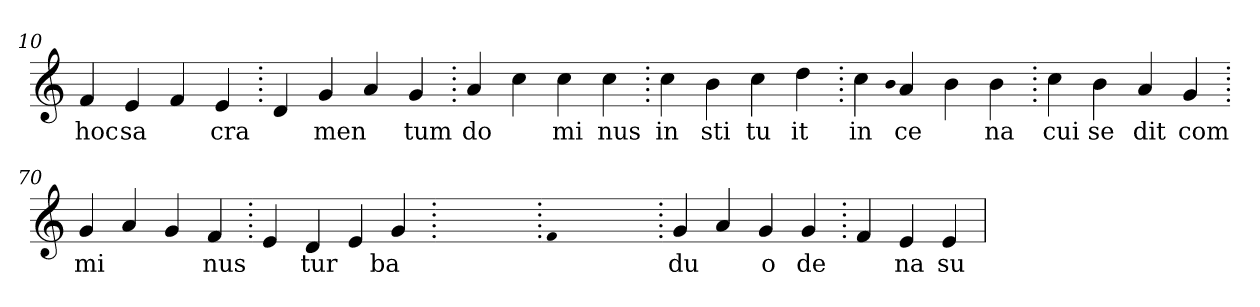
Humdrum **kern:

**kern	**text
*part1	*part1
*staff1	*staff1
*clefG2	*
=10.	=10.
4f	hoc
4e	sa
4f	.
4e	cra
=20.	=20.
4d	.
4g	men
4a	.
4g	tum
=30.	=30.
4a	do
4cc	.
4cc	mi
4cc	nus
=40.	=40.
4cc	in
4b	sti
4cc	tu
4dd	it
=50.	=50.
4cc	in
qqb	.
4a	ce
4b	.
4b	na
=60.	=60.
4cc	cui
4b	se
4a	dit
4g	com
=70.	=70.
4g	mi
4a	.
4g	.
4f	nus
=80.	=80.
4e	.
4d	tur
4e	.
4g	ba
=90.	=90.
1ryy	.
=90.	=90.
qqf	.
1ryy	.
=90.	=90.
4g	du
4a	.
4g	o
4g	de
=100.	=100.
4f	.
4e	na
4e	su
=	=
*-	*-
